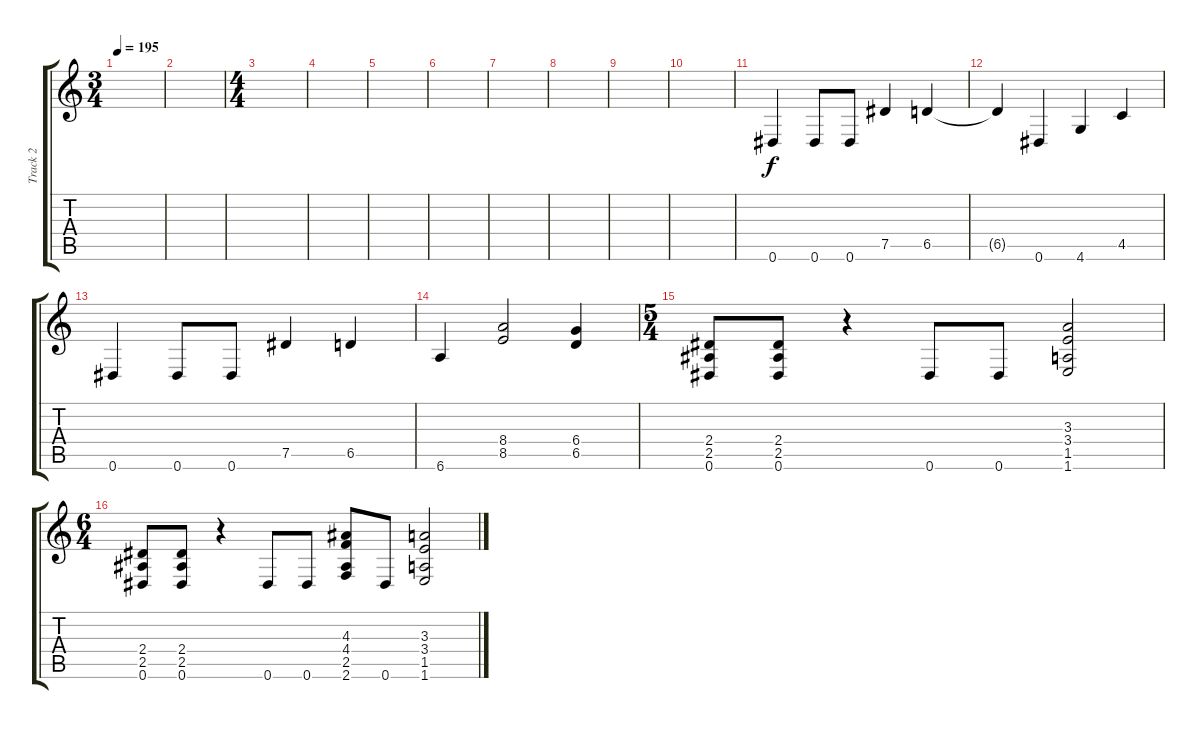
\track ("Track 2" "Track 2") {instrument distortionguitar}
\staff {score tabs}
\tuning (Eb4 Bb3 Gb3 Db3 Ab2 Eb2) {hide}
\ts (3 4)
\tempo 195
\clef g2
\ks c
|
|
\ts (4 4)
|
|
|
|
|
|
|
|
0.6.4 0.6.8 0.6.8 7.5.4 6.5.4 |
6.5{t}.4 0.6.4 4.6.4 4.5.4 |
0.6.4 0.6.8 0.6.8 7.5.4 6.5.4 |
6.6.4 (8.4 8.5).2 (6.4 6.5).4 |
\ts (5 4)
(2.4 2.5 0.6).8 (2.4 2.5 0.6).8 r.4 0.6.8 0.6.8 (3.3 3.4 1.5 1.6).2 |
\ts (6 4)
(2.4 2.5 0.6).8 (2.4 2.5 0.6).8 r.4 0.6.8 0.6.8 (4.3 4.4 2.5 2.6).8 0.6.8 (3.3 3.4 1.5 1.6).2
